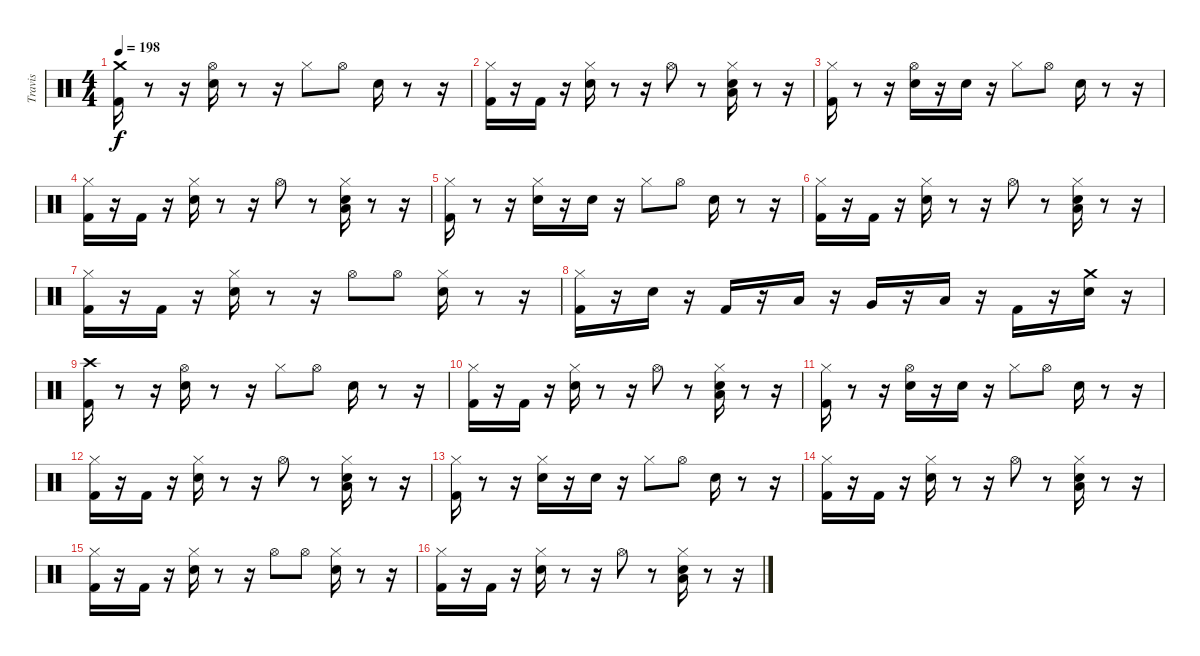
\track ("Travis" "Travis") {instrument percussion}
\staff {score}
\articulation defaults
\ts (4 4)
\tempo 198
\clef neutral
\ks c
("Kick (hit) 2" "Crash medium (hit)").16{dy f} r.8 r.16 ("Electric Snare (hit)" "Hi-Hat (open)").16 r.8 r.16 "Hi-Hat (closed)".8 "Hi-Hat (open)".8 "Electric Snare (hit)".16 r.8 r.16 |
("Hi-Hat (closed)" "Kick (hit) 2").16 r.16 "Kick (hit) 2".16 r.16 ("Electric Snare (hit)" "Hi-Hat (closed)").16 r.8 r.16 "Hi-Hat (open)".8 r.8 ("Electric Snare (hit)" "Low Tom (hit)" "Hi-Hat (closed)").16 r.8 r.16 |
("Kick (hit) 2" "Hi-Hat (closed)").16 r.8 r.16 ("Electric Snare (hit)" "Hi-Hat (open)").16 r.16 "Electric Snare (hit)".16 r.16 "Hi-Hat (closed)".8 "Hi-Hat (open)".8 "Electric Snare (hit)".16 r.8 r.16 |
("Hi-Hat (closed)" "Kick (hit) 2").16 r.16 "Kick (hit) 2".16 r.16 ("Electric Snare (hit)" "Hi-Hat (closed)").16 r.8 r.16 "Hi-Hat (open)".8 r.8 ("Electric Snare (hit)" "Low Tom (hit)" "Hi-Hat (closed)").16 r.8 r.16 |
("Kick (hit) 2" "Hi-Hat (closed)").16 r.8 r.16 ("Electric Snare (hit)" "Hi-Hat (closed)").16 r.16 "Electric Snare (hit)".16 r.16 "Hi-Hat (closed)".8 "Hi-Hat (open)".8 "Electric Snare (hit)".16 r.8 r.16 |
("Hi-Hat (closed)" "Kick (hit) 2").16 r.16 "Kick (hit) 2".16 r.16 ("Electric Snare (hit)" "Hi-Hat (closed)").16 r.8 r.16 "Hi-Hat (open)".8 r.8 ("Electric Snare (hit)" "Low Tom (hit)" "Hi-Hat (closed)").16 r.8 r.16 |
("Kick (hit) 2" "Hi-Hat (closed)").16 r.16 "Kick (hit) 2".16 r.16 ("Electric Snare (hit)" "Hi-Hat (closed)").16 r.8 r.16 "Hi-Hat (open)".8 "Hi-Hat (open)".8 ("Electric Snare (hit)" "Hi-Hat (closed)").16 r.8 r.16 |
("Hi-Hat (closed)" "Kick (hit) 2").16 r.16 "Electric Snare (hit)".16 r.16 "Kick (hit) 2".16 r.16 "Low Tom (hit)".16 r.16 "Very Low Tom (hit)".16 r.16 "Low Floor Tom (hit)".16 r.16 "Kick (hit) 2".16 r.16 ("Crash medium (hit)" "Electric Snare (hit)").16 r.16 |
("Kick (hit) 2" "Crash high (hit)").16 r.8 r.16 ("Electric Snare (hit)" "Hi-Hat (open)").16 r.8 r.16 "Hi-Hat (closed)".8 "Hi-Hat (open)".8 "Electric Snare (hit)".16 r.8 r.16 |
("Hi-Hat (closed)" "Kick (hit) 2").16 r.16 "Kick (hit) 2".16 r.16 ("Electric Snare (hit)" "Hi-Hat (closed)").16 r.8 r.16 "Hi-Hat (open)".8 r.8 ("Electric Snare (hit)" "Low Tom (hit)" "Hi-Hat (closed)").16 r.8 r.16 |
("Kick (hit) 2" "Hi-Hat (closed)").16 r.8 r.16 ("Electric Snare (hit)" "Hi-Hat (open)").16 r.16 "Electric Snare (hit)".16 r.16 "Hi-Hat (closed)".8 "Hi-Hat (open)".8 "Electric Snare (hit)".16 r.8 r.16 |
("Hi-Hat (closed)" "Kick (hit) 2").16 r.16 "Kick (hit) 2".16 r.16 ("Electric Snare (hit)" "Hi-Hat (closed)").16 r.8 r.16 "Hi-Hat (open)".8 r.8 ("Electric Snare (hit)" "Low Tom (hit)" "Hi-Hat (closed)").16 r.8 r.16 |
("Kick (hit) 2" "Hi-Hat (closed)").16 r.8 r.16 ("Electric Snare (hit)" "Hi-Hat (closed)").16 r.16 "Electric Snare (hit)".16 r.16 "Hi-Hat (closed)".8 "Hi-Hat (open)".8 "Electric Snare (hit)".16 r.8 r.16 |
("Hi-Hat (closed)" "Kick (hit) 2").16 r.16 "Kick (hit) 2".16 r.16 ("Electric Snare (hit)" "Hi-Hat (closed)").16 r.8 r.16 "Hi-Hat (open)".8 r.8 ("Electric Snare (hit)" "Low Tom (hit)" "Hi-Hat (closed)").16 r.8 r.16 |
("Kick (hit) 2" "Hi-Hat (closed)").16 r.16 "Kick (hit) 2".16 r.16 ("Electric Snare (hit)" "Hi-Hat (closed)").16 r.8 r.16 "Hi-Hat (open)".8 "Hi-Hat (open)".8 ("Electric Snare (hit)" "Hi-Hat (closed)").16 r.8 r.16 |
("Hi-Hat (closed)" "Kick (hit) 2").16 r.16 "Kick (hit) 2".16 r.16 ("Electric Snare (hit)" "Hi-Hat (closed)").16 r.8 r.16 "Hi-Hat (open)".8 r.8 ("Electric Snare (hit)" "Low Tom (hit)" "Hi-Hat (closed)").16 r.8 r.16
